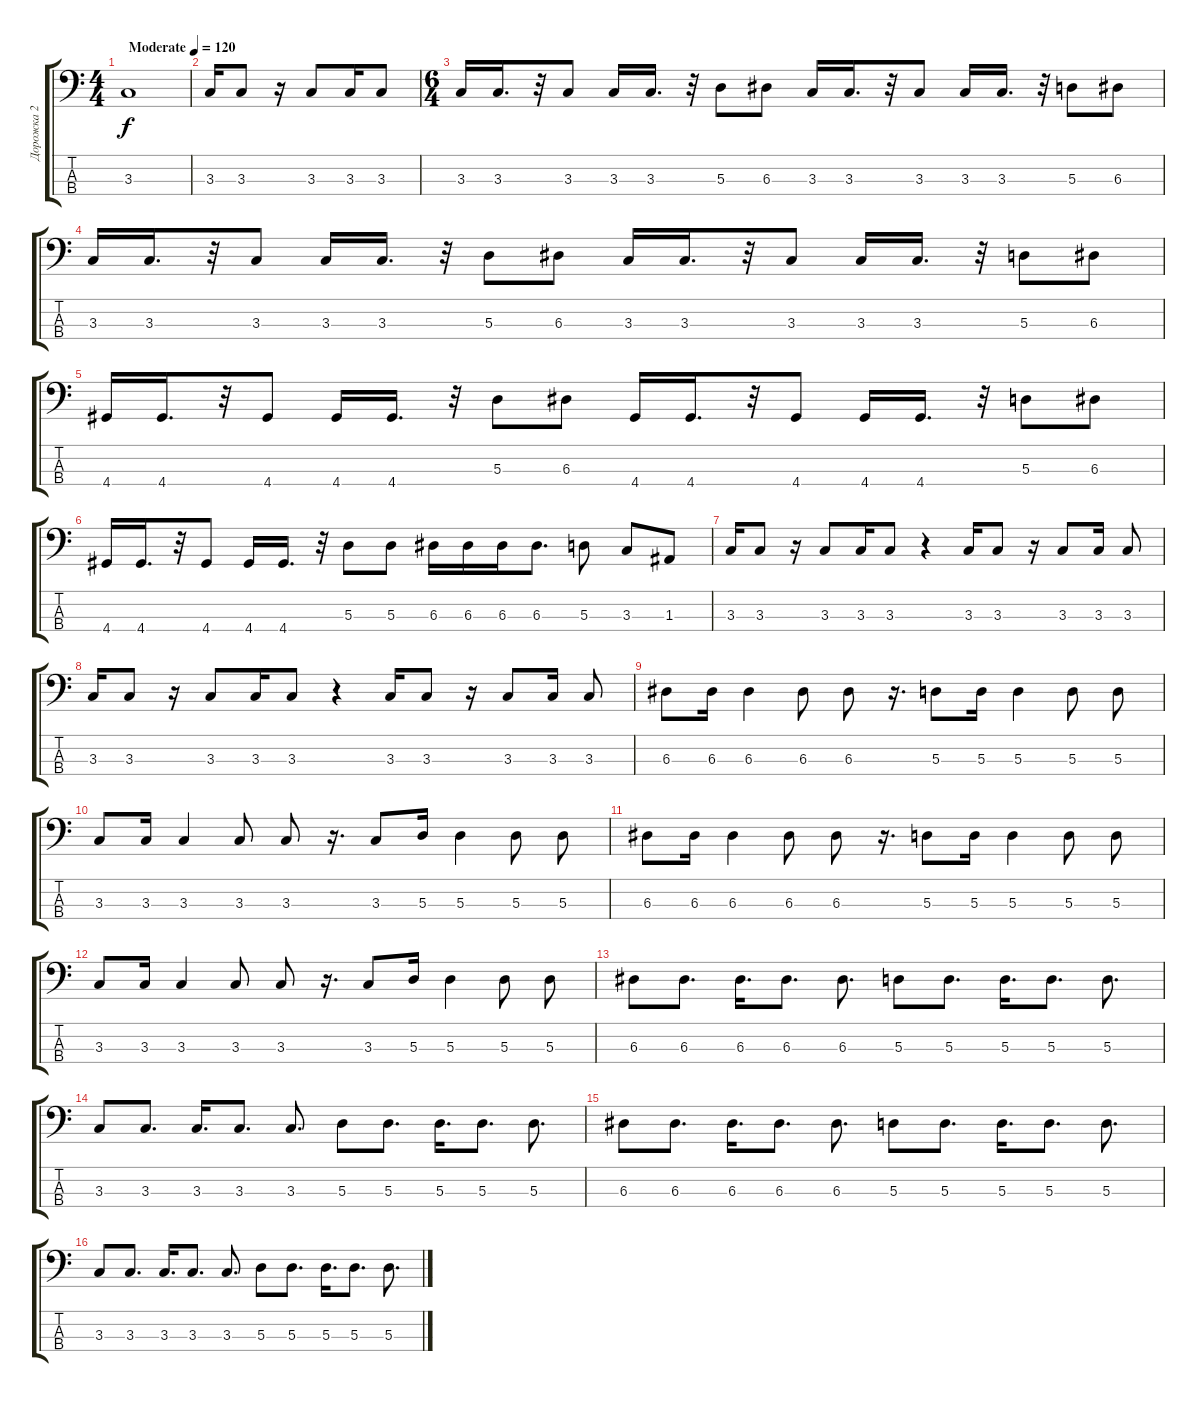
\track ("Дорожка 2" "Дорожка 2") {instrument electricbassfinger}
\staff {score tabs}
\tuning (G2 D2 A1 E1) {hide}
\ts (4 4)
\tempo (120 "Moderate")
\clef f4
\ks c
3.3.1{dy f instrument electricbassfinger} |
3.3.16 3.3.8 r.16 3.3.8 3.3.16 3.3.8 |
\ts (6 4)
3.3.16 3.3.16{d} r.32 3.3.8 3.3.16 3.3.16{d} r.32 5.3.8 6.3.8 3.3.16 3.3.16{d} r.32 3.3.8 3.3.16 3.3.16{d} r.32 5.3.8 6.3.8 |
3.3.16 3.3.16{d} r.32 3.3.8 3.3.16 3.3.16{d} r.32 5.3.8 6.3.8 3.3.16 3.3.16{d} r.32 3.3.8 3.3.16 3.3.16{d} r.32 5.3.8 6.3.8 |
4.4.16 4.4.16{d} r.32 4.4.8 4.4.16 4.4.16{d} r.32 5.3.8 6.3.8 4.4.16 4.4.16{d} r.32 4.4.8 4.4.16 4.4.16{d} r.32 5.3.8 6.3.8 |
4.4.16 4.4.16{d} r.32 4.4.8 4.4.16 4.4.16{d} r.32 5.3.8 5.3.8 6.3.16 6.3.16 6.3.16 6.3.8{d} 5.3.8 3.3.8 1.3.8 |
3.3.16 3.3.8 r.16 3.3.8 3.3.16 3.3.8 r.4 3.3.16 3.3.8 r.16 3.3.8 3.3.16 3.3.8 |
3.3.16 3.3.8 r.16 3.3.8 3.3.16 3.3.8 r.4 3.3.16 3.3.8 r.16 3.3.8 3.3.16 3.3.8 |
6.3.8 6.3.16 6.3.4 6.3.8 6.3.8 r.16{d} 5.3.8 5.3.16 5.3.4 5.3.8 5.3.8 |
3.3.8 3.3.16 3.3.4 3.3.8 3.3.8 r.16{d} 3.3.8 5.3.16 5.3.4 5.3.8 5.3.8 |
6.3.8 6.3.16 6.3.4 6.3.8 6.3.8 r.16{d} 5.3.8 5.3.16 5.3.4 5.3.8 5.3.8 |
3.3.8 3.3.16 3.3.4 3.3.8 3.3.8 r.16{d} 3.3.8 5.3.16 5.3.4 5.3.8 5.3.8 |
6.3.8 6.3.8{d} 6.3.16{d} 6.3.8{d} 6.3.8{d} 5.3.8 5.3.8{d} 5.3.16{d} 5.3.8{d} 5.3.8{d} |
3.3.8 3.3.8{d} 3.3.16{d} 3.3.8{d} 3.3.8{d} 5.3.8 5.3.8{d} 5.3.16{d} 5.3.8{d} 5.3.8{d} |
6.3.8 6.3.8{d} 6.3.16{d} 6.3.8{d} 6.3.8{d} 5.3.8 5.3.8{d} 5.3.16{d} 5.3.8{d} 5.3.8{d} |
3.3.8 3.3.8{d} 3.3.16{d} 3.3.8{d} 3.3.8{d} 5.3.8 5.3.8{d} 5.3.16{d} 5.3.8{d} 5.3.8{d}
